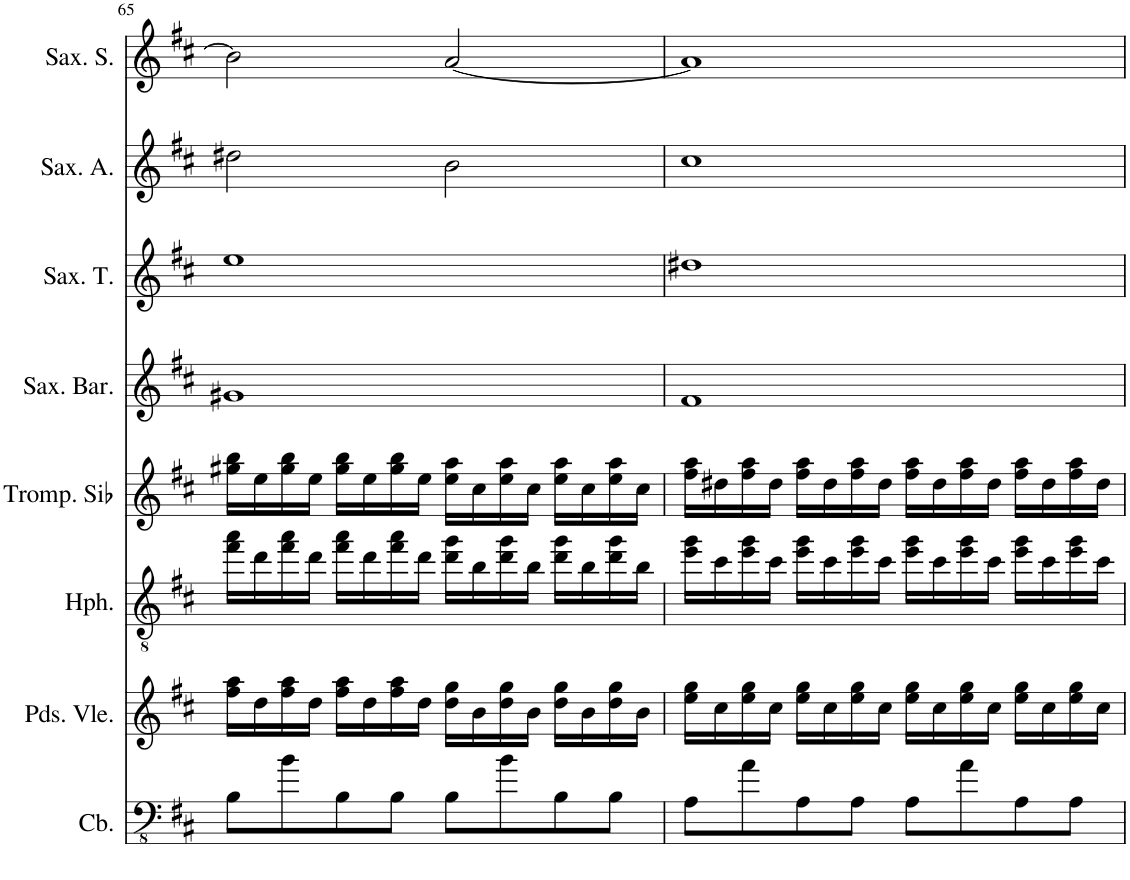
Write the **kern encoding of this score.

**kern	**kern	**kern	**kern	**kern	**kern	**kern	**kern
*part8	*part7	*part6	*part5	*part4	*part3	*part2	*part1
*staff8	*staff7	*staff6	*staff5	*staff4	*staff3	*staff2	*staff1
*I"Contrebasse, Contrabass Accomp	*I"Pardessus de viole, Violin Accomp	*I"Clarinette-Heckelphone, Oboe Accomp	*I"Trompette en Sib, Trumpet Accomp	*I"Saxophone Baryton, Baritone Sax	*I"Saxophone Ténor, Tenor Sax	*I"Saxophone Alto, Alto Sax	*I"Saxophone Soprano, Soprano Sax
*I'Cb.	*I'Pds. Vle.	*I'Hph.	*I'Tromp. Sib	*I'Sax. Bar.	*I'Sax. T.	*I'Sax. A.	*I'Sax. S.
!!LO:PB:g=z
*clefFv4	*clefG2	*clefGv2	*clefG2	*clefG2	*clefG2	*clefG2	*clefG2
*Trd7c12	*	*	*Trd1c2	*Trd12c21	*Trd8c14	*Trd5c9	*Trd1c2
*k[f#c#]	*k[f#c#]	*k[f#c#]	*k[f#c#]	*k[f#c#]	*k[f#c#]	*k[f#c#]	*k[f#c#]
*M4/4	*M4/4	*M4/4	*M4/4	*M4/4	*M4/4	*M4/4	*M4/4
=65	=65	=65	=65	=65	=65	=65	=65
8BB\L	16ff#\ 16aa\LL	16ff#\ 16aa\LL	16gg#X\ 16bb\LL	1g#X	1ee	2dd#X\	2b\]
.	16dd\	16dd\	16ee\	.	.	.	.
8B\	16ff#\ 16aa\	16ff#\ 16aa\	16gg#\ 16bb\	.	.	.	.
.	16dd\JJ	16dd\JJ	16ee\JJ	.	.	.	.
8BB\	16ff#\ 16aa\LL	16ff#\ 16aa\LL	16gg#\ 16bb\LL	.	.	.	.
.	16dd\	16dd\	16ee\	.	.	.	.
8BB\J	16ff#\ 16aa\	16ff#\ 16aa\	16gg#\ 16bb\	.	.	.	.
.	16dd\JJ	16dd\JJ	16ee\JJ	.	.	.	.
8BB\L	16dd\ 16gg\LL	16dd\ 16gg\LL	16ee\ 16aa\LL	.	.	2b\	[2a/
.	16b\	16b\	16cc#\	.	.	.	.
8B\	16dd\ 16gg\	16dd\ 16gg\	16ee\ 16aa\	.	.	.	.
.	16b\JJ	16b\JJ	16cc#\JJ	.	.	.	.
8BB\	16dd\ 16gg\LL	16dd\ 16gg\LL	16ee\ 16aa\LL	.	.	.	.
.	16b\	16b\	16cc#\	.	.	.	.
8BB\J	16dd\ 16gg\	16dd\ 16gg\	16ee\ 16aa\	.	.	.	.
.	16b\JJ	16b\JJ	16cc#\JJ	.	.	.	.
=66	=66	=66	=66	=66	=66	=66	=66
8AA\L	16ee\ 16gg\LL	16ee\ 16gg\LL	16ff#\ 16aa\LL	1f#	1dd#X	1cc#	1a]
.	16cc#\	16cc#\	16dd#X\	.	.	.	.
8A\	16ee\ 16gg\	16ee\ 16gg\	16ff#\ 16aa\	.	.	.	.
.	16cc#\JJ	16cc#\JJ	16dd#\JJ	.	.	.	.
8AA\	16ee\ 16gg\LL	16ee\ 16gg\LL	16ff#\ 16aa\LL	.	.	.	.
.	16cc#\	16cc#\	16dd#\	.	.	.	.
8AA\J	16ee\ 16gg\	16ee\ 16gg\	16ff#\ 16aa\	.	.	.	.
.	16cc#\JJ	16cc#\JJ	16dd#\JJ	.	.	.	.
8AA\L	16ee\ 16gg\LL	16ee\ 16gg\LL	16ff#\ 16aa\LL	.	.	.	.
.	16cc#\	16cc#\	16dd#\	.	.	.	.
8A\	16ee\ 16gg\	16ee\ 16gg\	16ff#\ 16aa\	.	.	.	.
.	16cc#\JJ	16cc#\JJ	16dd#\JJ	.	.	.	.
8AA\	16ee\ 16gg\LL	16ee\ 16gg\LL	16ff#\ 16aa\LL	.	.	.	.
.	16cc#\	16cc#\	16dd#\	.	.	.	.
8AA\J	16ee\ 16gg\	16ee\ 16gg\	16ff#\ 16aa\	.	.	.	.
.	16cc#\JJ	16cc#\JJ	16dd#\JJ	.	.	.	.
=	=	=	=	=	=	=	=
*-	*-	*-	*-	*-	*-	*-	*-
